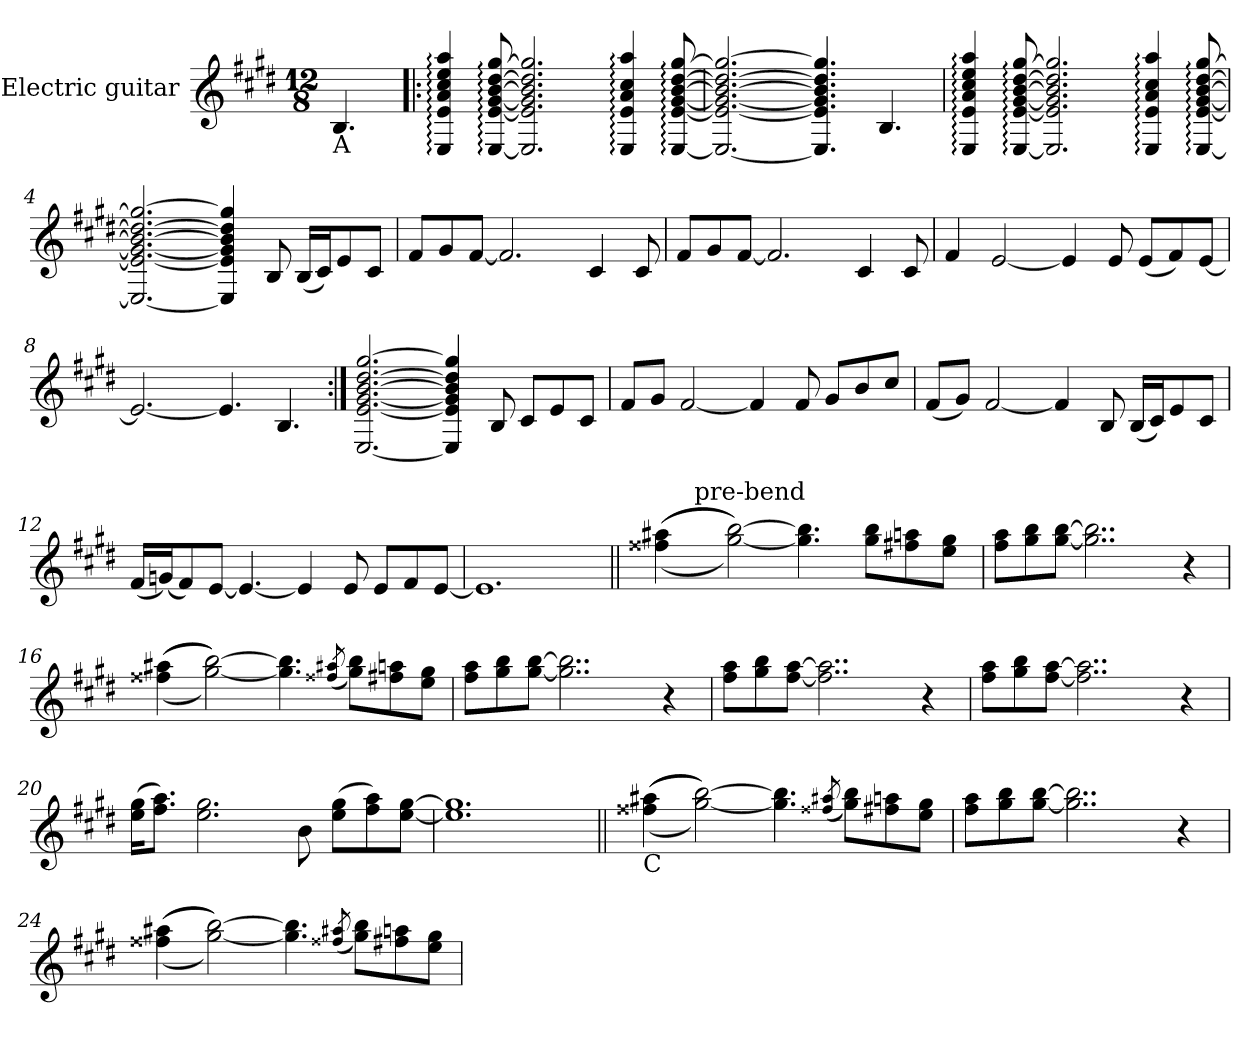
**kern
*part1
*staff1
*I"Electric guitar
*I'El. gtr
!!LO:PB:g=z
*clefG2
*ITrd7c12
*k[f#c#g#d#]
*E:
*M12/8
*MM99
=
!LO:TX:b:t=A
4.BBi/
=1!|:
4EEi/: 4Ei: 4Ai: 4c#i: 4ei: 4ai:
[<8EEi/: [<8Ei: [<8G#i: [>8Bi: [>8d#i: [>8g#i:
2.EEi/] 2.Ei] 2.G#i] 2.Bi] 2.d#i] 2.g#i]
4EEi/: 4Ei: 4Ai: 4c#i: 4ai:
[<8EEi/: [<8Ei: [<8G#i: [>8Bi: [>8d#i: [>8g#i:
=2
2.EEi/_< 2.Ei_< 2.G#i_< 2.Bi_> 2.d#i_> 2.g#i_>
4.EEi/] 4.Ei] 4.G#i] 4.Bi] 4.d#i] 4.g#i]
4.BBi/
!!LO:LB:g=z
=3
4EEi/: 4Ei: 4Ai: 4c#i: 4ei: 4ai:
[<8EEi/: [<8Ei: [<8G#i: [>8Bi: [>8d#i: [>8g#i:
2.EEi/] 2.Ei] 2.G#i] 2.Bi] 2.d#i] 2.g#i]
4EEi/: 4Ei: 4Ai: 4c#i: 4ai:
[<8EEi/: [<8Ei: [<8G#i: [>8Bi: [>8d#i: [>8g#i:
=4
2.EEi/_< 2.Ei_< 2.G#i_< 2.Bi_> 2.d#i_> 2.g#i_>
4EEi/] 4Ei] 4G#i] 4Bi] 4d#i] 4g#i]
8BBi/
(16BBi/LL
16C#i/J)
8Ei/
8C#i/J
=5
8F#i/L
8G#i/
[<8F#i/J
2.F#i/]
4C#i/
8C#i/
!!LO:LB:g=z
=6
8F#i/L
8G#i/
[<8F#i/J
2.F#i/]
4C#i/
8C#i/
=7
4F#i/
[<2Ei/
4Ei/]
8Ei/
(8Ei/L
8F#i/)
[<8Ei/J
=8
2.Ei/_<
4.Ei/]
4.BBi/
=9:|!
[<2.EEi/ [<2.Ei [<2.G#i [>2.Bi [>2.d#i [>2.g#i
4EEi/] 4Ei] 4G#i] 4Bi] 4d#i] 4g#i]
8BBi/
8C#i/L
8Ei/
8C#i/J
!!LO:LB:g=z
=10
8F#i/L
8G#i/J
[<2F#i/
4F#i/]
8F#i/
8G#i/L
8Bi/
8c#i/J
=11
(8F#i/L
8G#i/J)
[<2F#i/
4F#i/]
8BBi/
(16BBi/LL
16C#i/J)
8Ei/
8C#i/J
=12
(16F#i/LL
(16Gni/J)
8F#i/)
[<8Ei/J
4.Ei/_<
4Ei/]
8Ei/
8Ei/L
8F#i/
[<8Ei/J
=13
1.Ei]
!!LO:LB:g=z
=14||
!LO:TX:b:t=B
*^
(((4f##Xi\ 4a#Xi	16ryy
.	32ryy
.	128ryy
.	1024ryy
!	!LO:TX:a:t=pre-bend
.	1ryy
[<2g#i\ [>2bi)))	.
4.g#i\] 4.bi]	.
.	4ryy
8g#i\ 8biL	.
8f#Xi\ 8ani	.
.	8ryy
8ei\ 8g#iJ	.
.	64ryy
.	256..ryy
*v	*v
=15
8f#i\ 8aiL
8g#i\ 8bi
[<8g#i\ [>8biJ
2..g#i\] 2..bi]
4r
!!LO:LB:g=z
=16
(((4f##Xi\ 4a#Xi
[<2g#i\ [>2bi)))
4.g#i\] 4.bi]
(8qf##Xi/ 8qa#Xi
8g#i\ 8biL)
8f#Xi\ 8ani
8ei\ 8g#iJ
=17
8f#i\ 8aiL
8g#i\ 8bi
[<8g#i\ [>8biJ
2..g#i\] 2..bi]
4r
=18
8f#i\ 8aiL
8g#i\ 8bi
[<8f#i\ [>8aiJ
2..f#i\] 2..ai]
4r
!!LO:LB:g=z
=19
8f#i\ 8aiL
8g#i\ 8bi
[<8f#i\ [>8aiJ
2..f#i\] 2..ai]
4r
=20
(16ei\ 16g#iKL
8.f#i\ 8.aiJ)
2.ei\ 2.g#i
8Bi\
(8ei\ 8g#iL
8f#i\ 8ai)
[<8ei\ [>8g#iJ
=21
1.ei] 1.g#i]
!!LO:LB:g=z
=22||
!LO:TX:b:t=C
(((4f##Xi\ 4a#Xi
[<2g#i\ [>2bi)))
4.g#i\] 4.bi]
(8qf##Xi/ 8qa#Xi
8g#i\ 8biL)
8f#Xi\ 8ani
8ei\ 8g#iJ
=23
8f#i\ 8aiL
8g#i\ 8bi
[<8g#i\ [>8biJ
2..g#i\] 2..bi]
4r
!!LO:LB:g=z
=24
(((4f##Xi\ 4a#Xi
[<2g#i\ [>2bi)))
4.g#i\] 4.bi]
(8qf##Xi/ 8qa#Xi
8g#i\ 8biL)
8f#Xi\ 8ani
8ei\ 8g#iJ
=
*-
